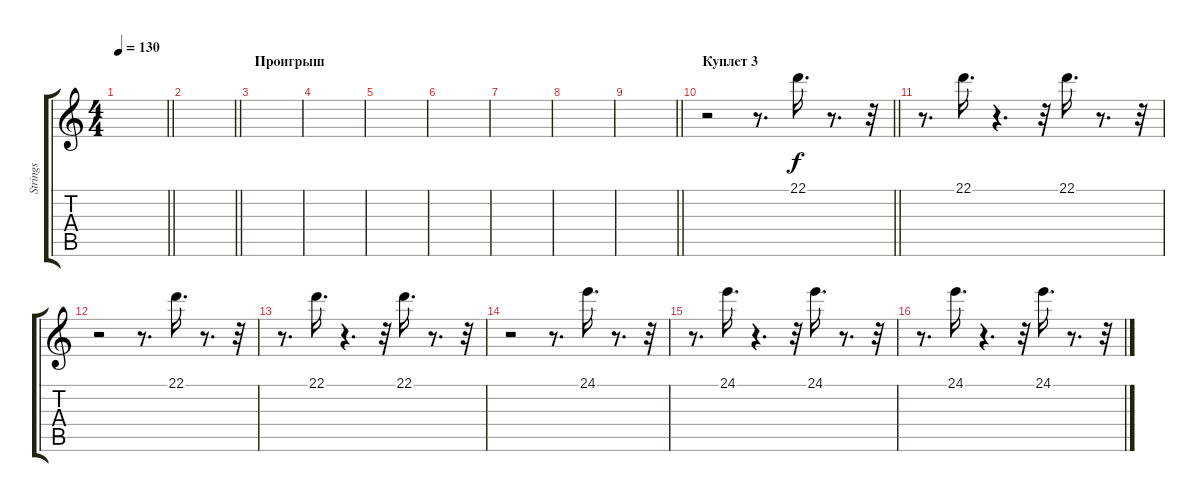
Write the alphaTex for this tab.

\track ("Strings" "Strings") {instrument stringensemble1}
\staff {score tabs}
\tuning (E4 B3 G3 D3 A2 E2) {hide}
\ts (4 4)
\tempo 130
\clef g2
\barLineRight lightlight
\ks c
|
\barLineRight lightlight
|
\section ("" "Проигрыш")
|
|
|
|
|
|
\barLineRight lightlight
|
\section ("" "Куплет 3")
\barLineRight lightlight
r.2 r.8{d} 22.1.16{d} r.8{d} r.32 |
\section ("" "")
r.8{d} 22.1.16{d} r.4{d} r.32 22.1.16{d} r.8{d} r.32 |
r.2 r.8{d} 22.1.16{d} r.8{d} r.32 |
r.8{d} 22.1.16{d} r.4{d} r.32 22.1.16{d} r.8{d} r.32 |
r.2 r.8{d} 24.1.16{d} r.8{d} r.32 |
r.8{d} 24.1.16{d} r.4{d} r.32 24.1.16{d} r.8{d} r.32 |
r.8{d} 24.1.16{d} r.4{d} r.32 24.1.16{d} r.8{d} r.32
